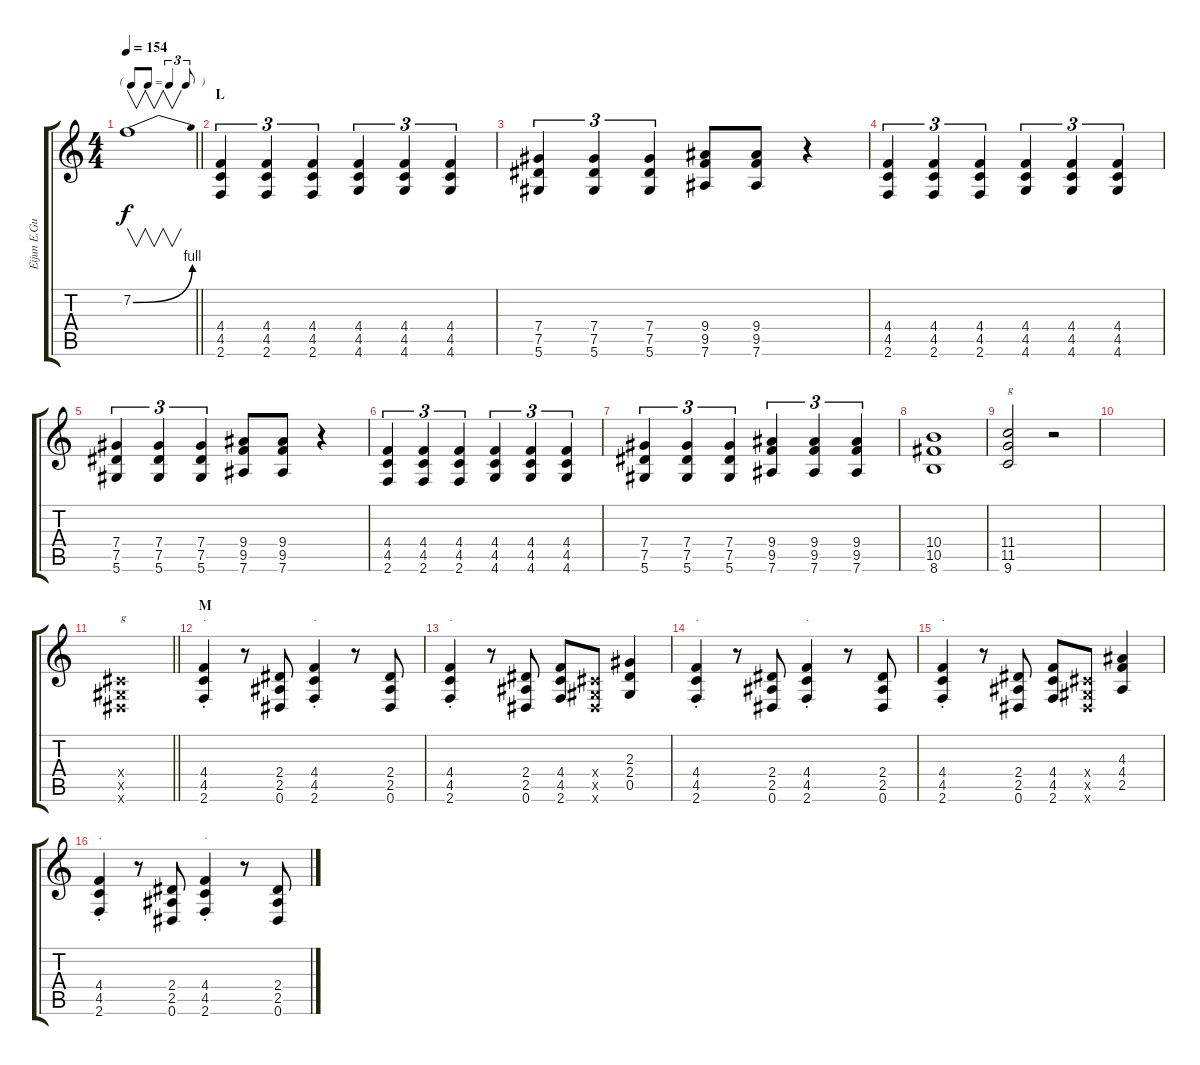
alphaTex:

\track ("Eijun E.Guitar III" "Eijun E.Gu") {instrument distortionguitar}
\staff {score tabs}
\tuning (Eb4 Bb3 Gb3 Db3 Ab2 Eb2) {hide}
\ts (4 4)
\tf triplet8th
\tempo 154
\clef g2
\barLineRight lightlight
\ks c
7.2{be (bend 0 0 60 4)}.1{v dy f} |
\section ("" "L")
(4.4 4.5 2.6).4{tu (3 2)} (4.4 4.5 2.6).4{tu (3 2)} (4.4 4.5 2.6).4{tu (3 2)} (4.4 4.5 4.6).4{tu (3 2)} (4.4 4.5 4.6).4{tu (3 2)} (4.4 4.5 4.6).4{tu (3 2)} |
(7.4 7.5 5.6).4{tu (3 2)} (7.4 7.5 5.6).4{tu (3 2)} (7.4 7.5 5.6).4{tu (3 2)} (9.4 9.5 7.6).8 (9.4 9.5 7.6).8 r.4 |
(4.4 4.5 2.6).4{tu (3 2)} (4.4 4.5 2.6).4{tu (3 2)} (4.4 4.5 2.6).4{tu (3 2)} (4.4 4.5 4.6).4{tu (3 2)} (4.4 4.5 4.6).4{tu (3 2)} (4.4 4.5 4.6).4{tu (3 2)} |
(7.4 7.5 5.6).4{tu (3 2)} (7.4 7.5 5.6).4{tu (3 2)} (7.4 7.5 5.6).4{tu (3 2)} (9.4 9.5 7.6).8 (9.4 9.5 7.6).8 r.4 |
(4.4 4.5 2.6).4{tu (3 2)} (4.4 4.5 2.6).4{tu (3 2)} (4.4 4.5 2.6).4{tu (3 2)} (4.4 4.5 4.6).4{tu (3 2)} (4.4 4.5 4.6).4{tu (3 2)} (4.4 4.5 4.6).4{tu (3 2)} |
(7.4 7.5 5.6).4{tu (3 2)} (7.4 7.5 5.6).4{tu (3 2)} (7.4 7.5 5.6).4{tu (3 2)} (9.4 9.5 7.6).4{tu (3 2)} (9.4 9.5 7.6).4{tu (3 2)} (9.4 9.5 7.6).4{tu (3 2)} |
(10.4 10.5 8.6).1 |
(11.4 11.5 9.6).2{txt "g"} r.2 |
|
\barLineRight lightlight
(0.4{x} 0.5{x} 0.6{x}).1{txt "g"} |
\section ("" "M")
(4.4{st} 4.5{st} 2.6{st}).4{txt "."} r.8 (2.4 2.5 0.6).8 (4.4{st} 4.5{st} 2.6{st}).4{txt "."} r.8 (2.4 2.5 0.6).8 |
(4.4{st} 4.5{st} 2.6{st}).4{txt "."} r.8 (2.4 2.5 0.6).8 (4.4 4.5 2.6).8 (0.4{x} 0.5{x} 0.6{x}).8 (2.3 2.4 0.5).4 |
(4.4{st} 4.5{st} 2.6{st}).4{txt "."} r.8 (2.4 2.5 0.6).8 (4.4{st} 4.5{st} 2.6{st}).4{txt "."} r.8 (2.4 2.5 0.6).8 |
(4.4{st} 4.5{st} 2.6{st}).4{txt "."} r.8 (2.4 2.5 0.6).8 (4.4 4.5 2.6).8 (0.4{x} 0.5{x} 0.6{x}).8 (4.3 4.4 2.5).4 |
(4.4{st} 4.5{st} 2.6{st}).4{txt "."} r.8 (2.4 2.5 0.6).8 (4.4{st} 4.5{st} 2.6{st}).4{txt "."} r.8 (2.4 2.5 0.6).8
